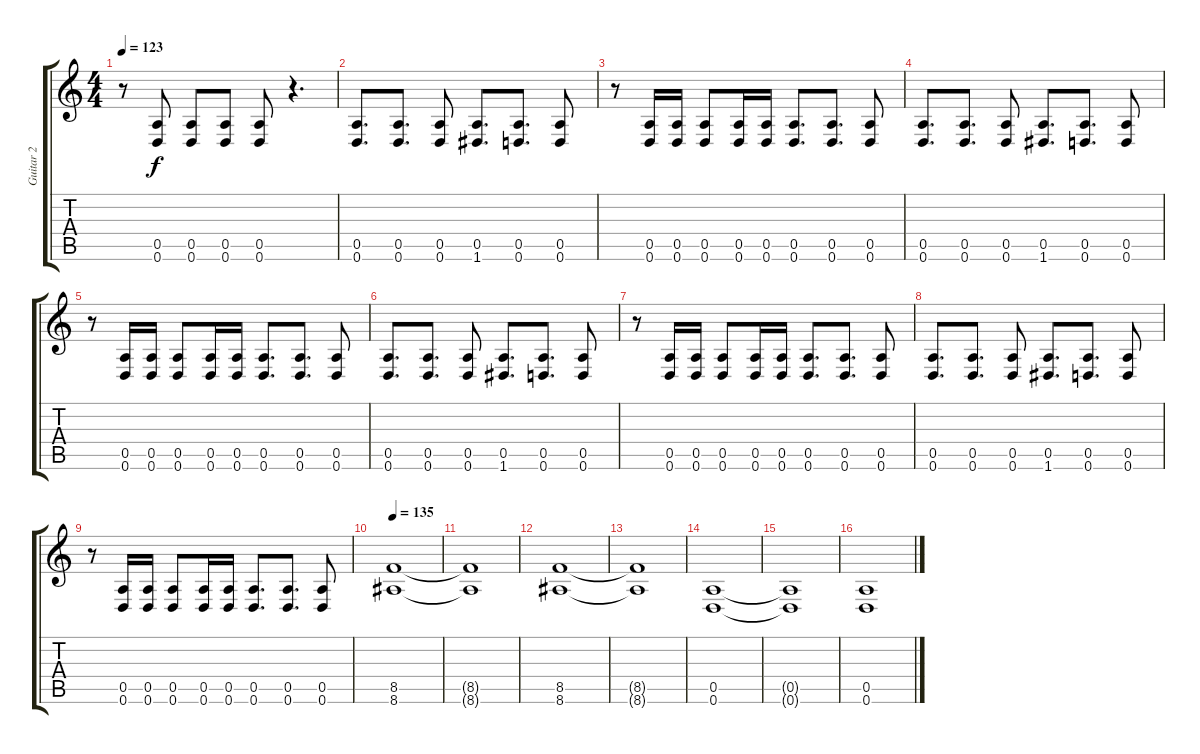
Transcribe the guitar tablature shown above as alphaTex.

\track ("Guitar 2" "Guitar 2") {instrument distortionguitar}
\staff {score tabs}
\tuning (E4 B3 G3 D3 A2 D2) {hide}
\ts (4 4)
\tempo 123
\clef g2
\ks c
r.8{dy f} (0.5 0.6).8 (0.5 0.6).8 (0.5 0.6).8 (0.5 0.6).8 r.4{d} |
(0.5 0.6).8{d} (0.5 0.6).8{d} (0.5 0.6).8 (0.5 1.6).8{d} (0.5 0.6).8{d} (0.5 0.6).8 |
r.8 (0.5 0.6).16 (0.5 0.6).16 (0.5 0.6).8 (0.5 0.6).16 (0.5 0.6).16 (0.5 0.6).8{d} (0.5 0.6).8{d} (0.5 0.6).8 |
(0.5 0.6).8{d} (0.5 0.6).8{d} (0.5 0.6).8 (0.5 1.6).8{d} (0.5 0.6).8{d} (0.5 0.6).8 |
r.8 (0.5 0.6).16 (0.5 0.6).16 (0.5 0.6).8 (0.5 0.6).16 (0.5 0.6).16 (0.5 0.6).8{d} (0.5 0.6).8{d} (0.5 0.6).8 |
(0.5 0.6).8{d} (0.5 0.6).8{d} (0.5 0.6).8 (0.5 1.6).8{d} (0.5 0.6).8{d} (0.5 0.6).8 |
r.8 (0.5 0.6).16 (0.5 0.6).16 (0.5 0.6).8 (0.5 0.6).16 (0.5 0.6).16 (0.5 0.6).8{d} (0.5 0.6).8{d} (0.5 0.6).8 |
(0.5 0.6).8{d} (0.5 0.6).8{d} (0.5 0.6).8 (0.5 1.6).8{d} (0.5 0.6).8{d} (0.5 0.6).8 |
r.8 (0.5 0.6).16 (0.5 0.6).16 (0.5 0.6).8 (0.5 0.6).16 (0.5 0.6).16 (0.5 0.6).8{d} (0.5 0.6).8{d} (0.5 0.6).8 |
\tempo 135
(8.5 8.6).1 |
(8.5{t} 8.6{t}).1 |
(8.5 8.6).1 |
(8.5{t} 8.6{t}).1 |
(0.5 0.6).1 |
(0.5{t} 0.6{t}).1 |
(0.5 0.6).1
